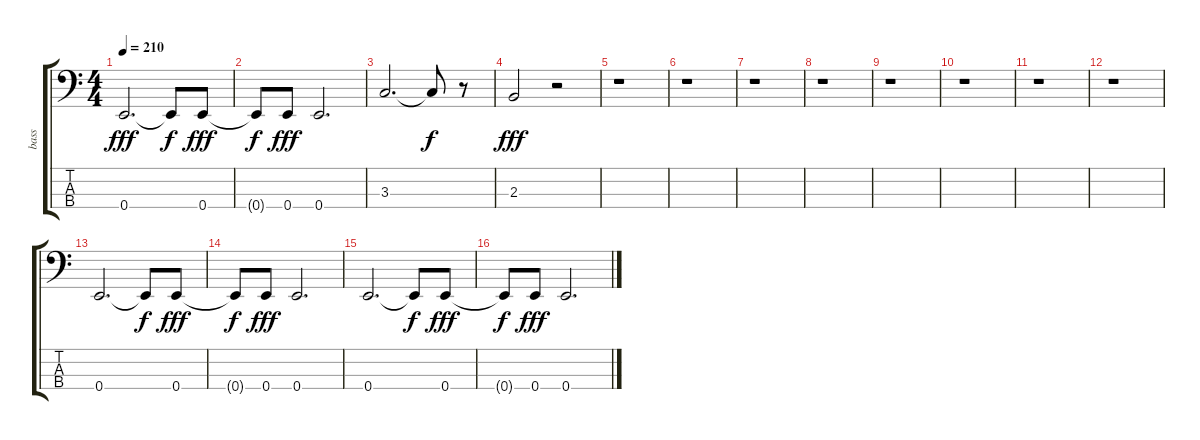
\track ("bass" "bass") {instrument fretlessbass}
\staff {score tabs}
\tuning (G2 D2 A1 E1) {hide}
\ts (4 4)
\tempo 210
\clef f4
\ks c
0.4.2{d dy fff} 0.4{t}.8{dy f} 0.4.8{dy fff} |
0.4{t}.8{dy f} 0.4.8{dy fff} 0.4.2{d} |
3.3.2{d} 3.3{t}.8{dy f} r.8 |
2.3.2{dy fff} r.2 |
r.1 |
r.1 |
r.1 |
r.1 |
r.1 |
r.1 |
r.1 |
r.1 |
0.4.2{d} 0.4{t}.8{dy f} 0.4.8{dy fff} |
0.4{t}.8{dy f} 0.4.8{dy fff} 0.4.2{d} |
0.4.2{d} 0.4{t}.8{dy f} 0.4.8{dy fff} |
0.4{t}.8{dy f} 0.4.8{dy fff} 0.4.2{d}
